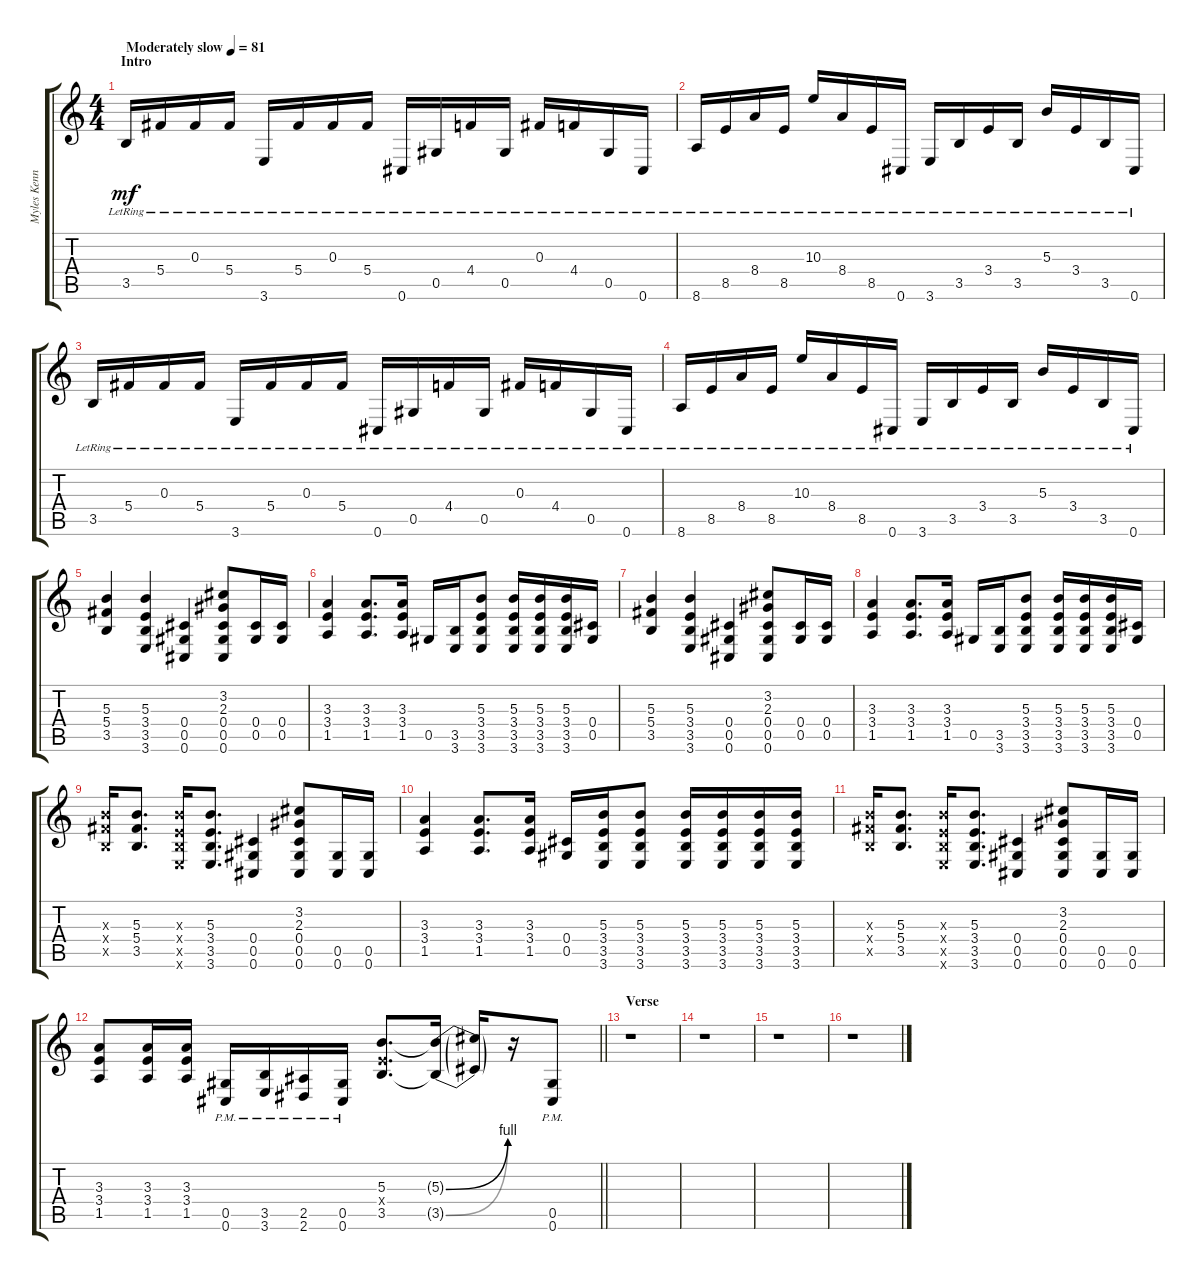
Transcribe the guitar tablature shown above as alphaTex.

\track ("Myles Kennedy" "Myles Kenn") {instrument electricguitarclean}
\staff {score tabs}
\tuning (Eb4 Bb3 Gb3 Db3 Ab2 Db2) {hide}
\ts (4 4)
\section ("" "Intro")
\tempo (81 "Moderately slow")
\clef g2
\ks c
3.5{lr}.16{dy mf instrument electricguitarclean} 5.4{lr}.16 0.3{lr}.16 5.4{lr}.16 3.6{lr}.16 5.4{lr}.16 0.3{lr}.16 5.4{lr}.16 0.6{lr}.16 0.5{lr}.16 4.4{lr}.16 0.5{lr}.16 0.3{lr}.16 4.4{lr}.16 0.5{lr}.16 0.6{lr}.16 |
8.6{lr}.16 8.5{lr}.16 8.4{lr}.16 8.5{lr}.16 10.3{lr}.16 8.4{lr}.16 8.5{lr}.16 0.6{lr}.16 3.6{lr}.16 3.5{lr}.16 3.4{lr}.16 3.5{lr}.16 5.3{lr}.16 3.4{lr}.16 3.5{lr}.16 0.6{lr}.16 |
3.5{lr}.16 5.4{lr}.16 0.3{lr}.16 5.4{lr}.16 3.6{lr}.16 5.4{lr}.16 0.3{lr}.16 5.4{lr}.16 0.6{lr}.16 0.5{lr}.16 4.4{lr}.16 0.5{lr}.16 0.3{lr}.16 4.4{lr}.16 0.5{lr}.16 0.6{lr}.16 |
8.6{lr}.16 8.5{lr}.16 8.4{lr}.16 8.5{lr}.16 10.3{lr}.16 8.4{lr}.16 8.5{lr}.16 0.6{lr}.16 3.6{lr}.16 3.5{lr}.16 3.4{lr}.16 3.5{lr}.16 5.3{lr}.16 3.4{lr}.16 3.5{lr}.16 0.6{lr}.16 |
(5.3 5.4 3.5).4{instrument distortionguitar} (5.3 3.4 3.5 3.6).4 (0.4 0.5 0.6).4 (3.2 2.3 0.4 0.5 0.6).8 (0.4 0.5).16 (0.4 0.5).16 |
(3.3 3.4 1.5).4 (3.3 3.4 1.5).8{d} (3.3 3.4 1.5).16 0.5.16 (3.5 3.6).16 (5.3 3.4 3.5 3.6).8 (5.3 3.4 3.5 3.6).16 (5.3 3.4 3.5 3.6).16 (5.3 3.4 3.5 3.6).16 (0.4 0.5).16 |
(5.3 5.4 3.5).4 (5.3 3.4 3.5 3.6).4 (0.4 0.5 0.6).4 (3.2 2.3 0.4 0.5 0.6).8 (0.4 0.5).16 (0.4 0.5).16 |
(3.3 3.4 1.5).4 (3.3 3.4 1.5).8{d} (3.3 3.4 1.5).16 0.5.16 (3.5 3.6).16 (5.3 3.4 3.5 3.6).8 (5.3 3.4 3.5 3.6).16 (5.3 3.4 3.5 3.6).16 (5.3 3.4 3.5 3.6).16 (0.4 0.5).16 |
(5.3{x} 5.4{x} 3.5{x}).16 (5.3 5.4 3.5).8{d} (5.3{x} 3.4{x} 3.5{x} 3.6{x}).16 (5.3 3.4 3.5 3.6).8{d} (0.4 0.5 0.6).4 (3.2 2.3 0.4 0.5 0.6).8 (0.5 0.6).16 (0.5 0.6).16 |
(3.3 3.4 1.5).4 (3.3 3.4 1.5).8{d} (3.3 3.4 1.5).16 (0.4 0.5).16 (5.3 3.4 3.5 3.6).16 (5.3 3.4 3.5 3.6).8 (5.3 3.4 3.5 3.6).16 (5.3 3.4 3.5 3.6).16 (5.3 3.4 3.5 3.6).16 (5.3 3.4 3.5 3.6).16 |
(5.3{x} 5.4{x} 3.5{x}).16 (5.3 5.4 3.5).8{d} (5.3{x} 3.4{x} 3.5{x} 3.6{x}).16 (5.3 3.4 3.5 3.6).8{d} (0.4 0.5 0.6).4 (3.2 2.3 0.4 0.5 0.6).8 (0.5 0.6).16 (0.5 0.6).16 |
\barLineRight lightlight
(3.3 3.4 1.5).8 (3.3 3.4 1.5).16 (3.3 3.4 1.5).16 (0.5{pm} 0.6{pm}).16 (3.5{pm} 3.6{pm}).16 (2.5{pm} 2.6{pm}).16 (0.5{pm} 0.6{pm}).16 (5.3 3.4{x} 3.5).8{d} (5.3{be (bend 0 0 60 4) t} 3.5{be (bend 0 0 60 4) t}).16 (5.3{t} 3.5{t}).16 r.16 (0.5{pm} 0.6{pm}).8 |
\section ("" "Verse")
r.1 |
r.1 |
r.1 |
r.1
